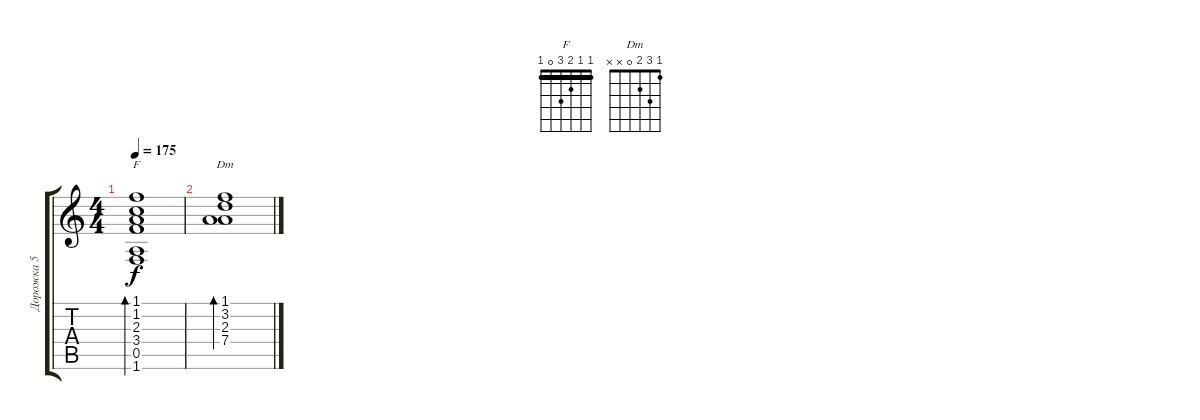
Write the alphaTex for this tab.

\track ("Дорожка 5" "Дорожка 5") {instrument electricguitarclean}
\staff {score tabs}
\tuning (E4 B3 G3 D3 A2 E2) {hide}
\chord ("F" 1 1 2 3 0 1) {barre 1}
\chord ("Dm" 1 3 2 0 x x)
\ts (4 4)
\tempo 175
\clef g2
\ks c
(1.1 1.2 2.3 3.4 0.5 1.6).1{bd 120 ch "F" dy f} |
(1.1 3.2 2.3 7.4).1{bd 120 ch "Dm"}
